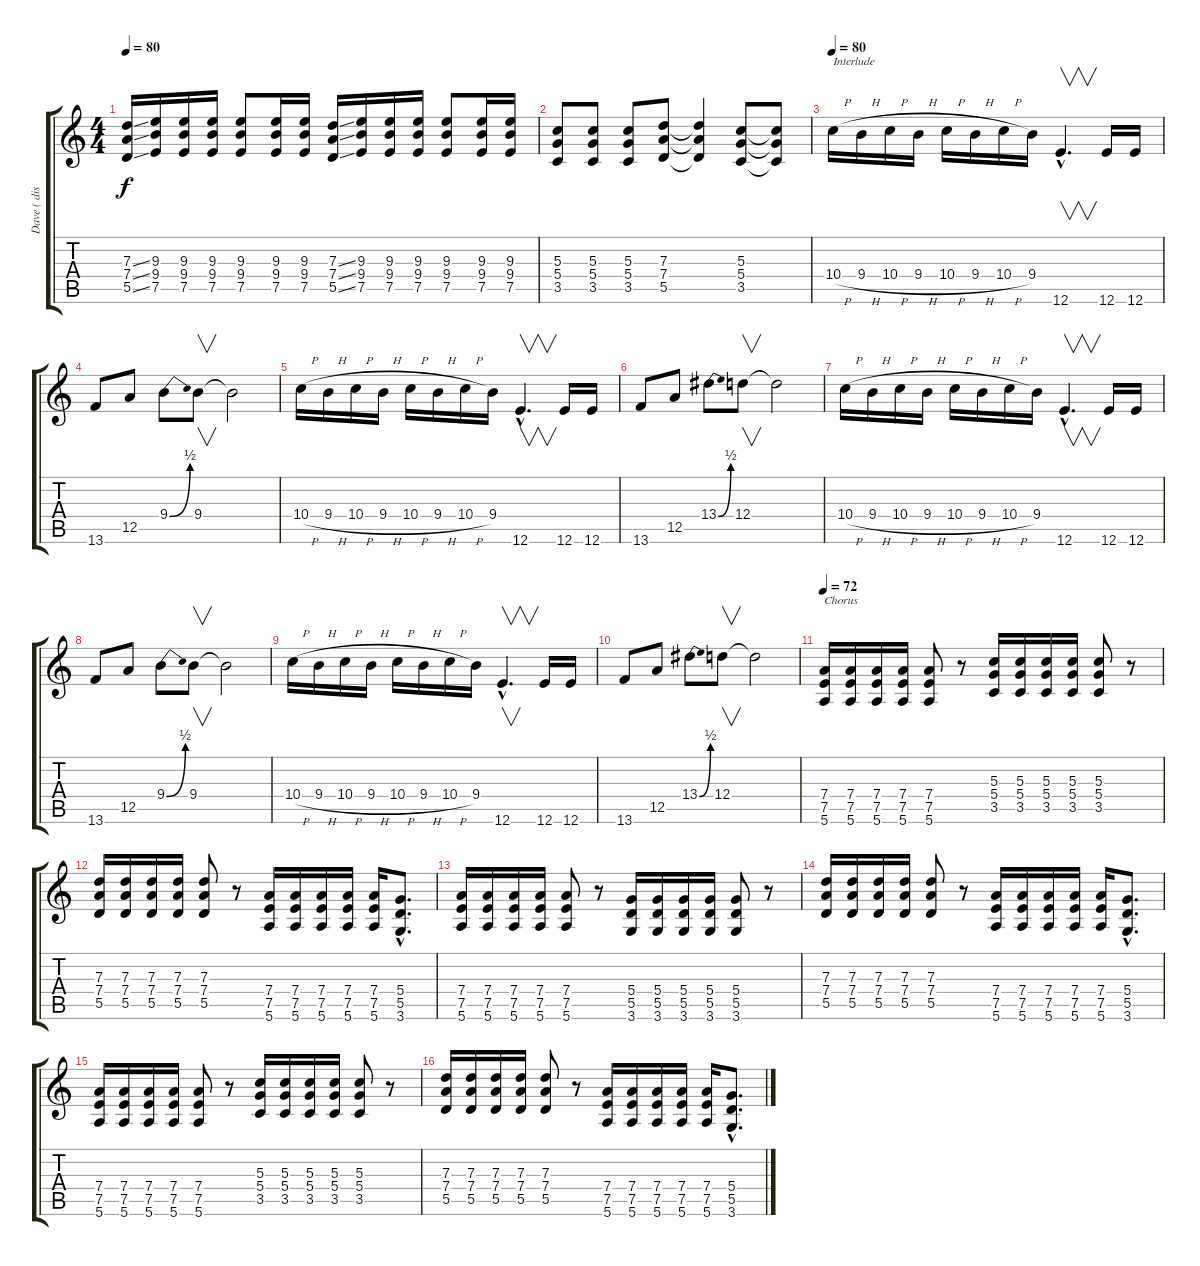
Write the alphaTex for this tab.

\track ("Dave ( distortion )" "Dave ( dis") {instrument distortionguitar}
\staff {score tabs}
\tuning (E4 B3 G3 D3 A2 E2) {hide}
\ts (4 4)
\tempo 80
\clef g2
\ks c
(7.3{ss} 7.4{ss} 5.5{ss}).16{dy f} (9.3 9.4 7.5).16 (9.3 9.4 7.5).16 (9.3 9.4 7.5).16 (9.3 9.4 7.5).8 (9.3 9.4 7.5).16 (9.3 9.4 7.5).16 (7.3{ss} 7.4{ss} 5.5{ss}).16 (9.3 9.4 7.5).16 (9.3 9.4 7.5).16 (9.3 9.4 7.5).16 (9.3 9.4 7.5).8 (9.3 9.4 7.5).16 (9.3 9.4 7.5).16 |
(5.3 5.4 3.5).8 (5.3 5.4 3.5).8 (5.3 5.4 3.5).8 (7.3 7.4 5.5).8 (7.3{t} 7.4{t} 5.5{t}).4 (5.3 5.4 3.5).8 (5.3{t} 5.4{t} 3.5{t}).8 |
\tempo 80
10.4{h}.16{txt "Interlude" volume 9} 9.4{h}.16 10.4{h}.16 9.4{h}.16 10.4{h}.16 9.4{h}.16 10.4{h}.16 9.4.16 12.6{hac}.4{v d} 12.6.16 12.6.16 |
13.6.8 12.5.8 9.4{be (bend 0 0 60 2)}.8 9.4.8{v} 9.4{t}.2 |
10.4{h}.16 9.4{h}.16 10.4{h}.16 9.4{h}.16 10.4{h}.16 9.4{h}.16 10.4{h}.16 9.4.16 12.6{hac}.4{v d} 12.6.16 12.6.16 |
13.6.8 12.5.8 13.4{be (bend 0 0 60 2)}.8 12.4.8{v} 12.4{t}.2 |
10.4{h}.16 9.4{h}.16 10.4{h}.16 9.4{h}.16 10.4{h}.16 9.4{h}.16 10.4{h}.16 9.4.16 12.6{hac}.4{v d} 12.6.16 12.6.16 |
13.6.8 12.5.8 9.4{be (bend 0 0 60 2)}.8 9.4.8{v} 9.4{t}.2 |
10.4{h}.16 9.4{h}.16 10.4{h}.16 9.4{h}.16 10.4{h}.16 9.4{h}.16 10.4{h}.16 9.4.16 12.6{hac}.4{v d} 12.6.16 12.6.16 |
13.6.8 12.5.8 13.4{be (bend 0 0 60 2)}.8 12.4.8{v} 12.4{t}.2 |
\tempo 72
(7.4 7.5 5.6).16{txt "Chorus" volume 13} (7.4 7.5 5.6).16 (7.4 7.5 5.6).16 (7.4 7.5 5.6).16 (7.4 7.5 5.6).8 r.8 (5.3 5.4 3.5).16 (5.3 5.4 3.5).16 (5.3 5.4 3.5).16 (5.3 5.4 3.5).16 (5.3 5.4 3.5).8 r.8 |
(7.3 7.4 5.5).16 (7.3 7.4 5.5).16 (7.3 7.4 5.5).16 (7.3 7.4 5.5).16 (7.3 7.4 5.5).8 r.8 (7.4 7.5 5.6).16 (7.4 7.5 5.6).16 (7.4 7.5 5.6).16 (7.4 7.5 5.6).16 (7.4 7.5 5.6).16 (5.4{hac} 5.5{hac} 3.6{hac}).8{d} |
(7.4 7.5 5.6).16 (7.4 7.5 5.6).16 (7.4 7.5 5.6).16 (7.4 7.5 5.6).16 (7.4 7.5 5.6).8 r.8 (5.4 5.5 3.6).16 (5.4 5.5 3.6).16 (5.4 5.5 3.6).16 (5.4 5.5 3.6).16 (5.4 5.5 3.6).8 r.8 |
(7.3 7.4 5.5).16 (7.3 7.4 5.5).16 (7.3 7.4 5.5).16 (7.3 7.4 5.5).16 (7.3 7.4 5.5).8 r.8 (7.4 7.5 5.6).16 (7.4 7.5 5.6).16 (7.4 7.5 5.6).16 (7.4 7.5 5.6).16 (7.4 7.5 5.6).16 (5.4{hac} 5.5{hac} 3.6{hac}).8{d} |
(7.4 7.5 5.6).16 (7.4 7.5 5.6).16 (7.4 7.5 5.6).16 (7.4 7.5 5.6).16 (7.4 7.5 5.6).8 r.8 (5.3 5.4 3.5).16 (5.3 5.4 3.5).16 (5.3 5.4 3.5).16 (5.3 5.4 3.5).16 (5.3 5.4 3.5).8 r.8 |
(7.3 7.4 5.5).16 (7.3 7.4 5.5).16 (7.3 7.4 5.5).16 (7.3 7.4 5.5).16 (7.3 7.4 5.5).8 r.8 (7.4 7.5 5.6).16 (7.4 7.5 5.6).16 (7.4 7.5 5.6).16 (7.4 7.5 5.6).16 (7.4 7.5 5.6).16 (5.4{hac} 5.5{hac} 3.6{hac}).8{d}
